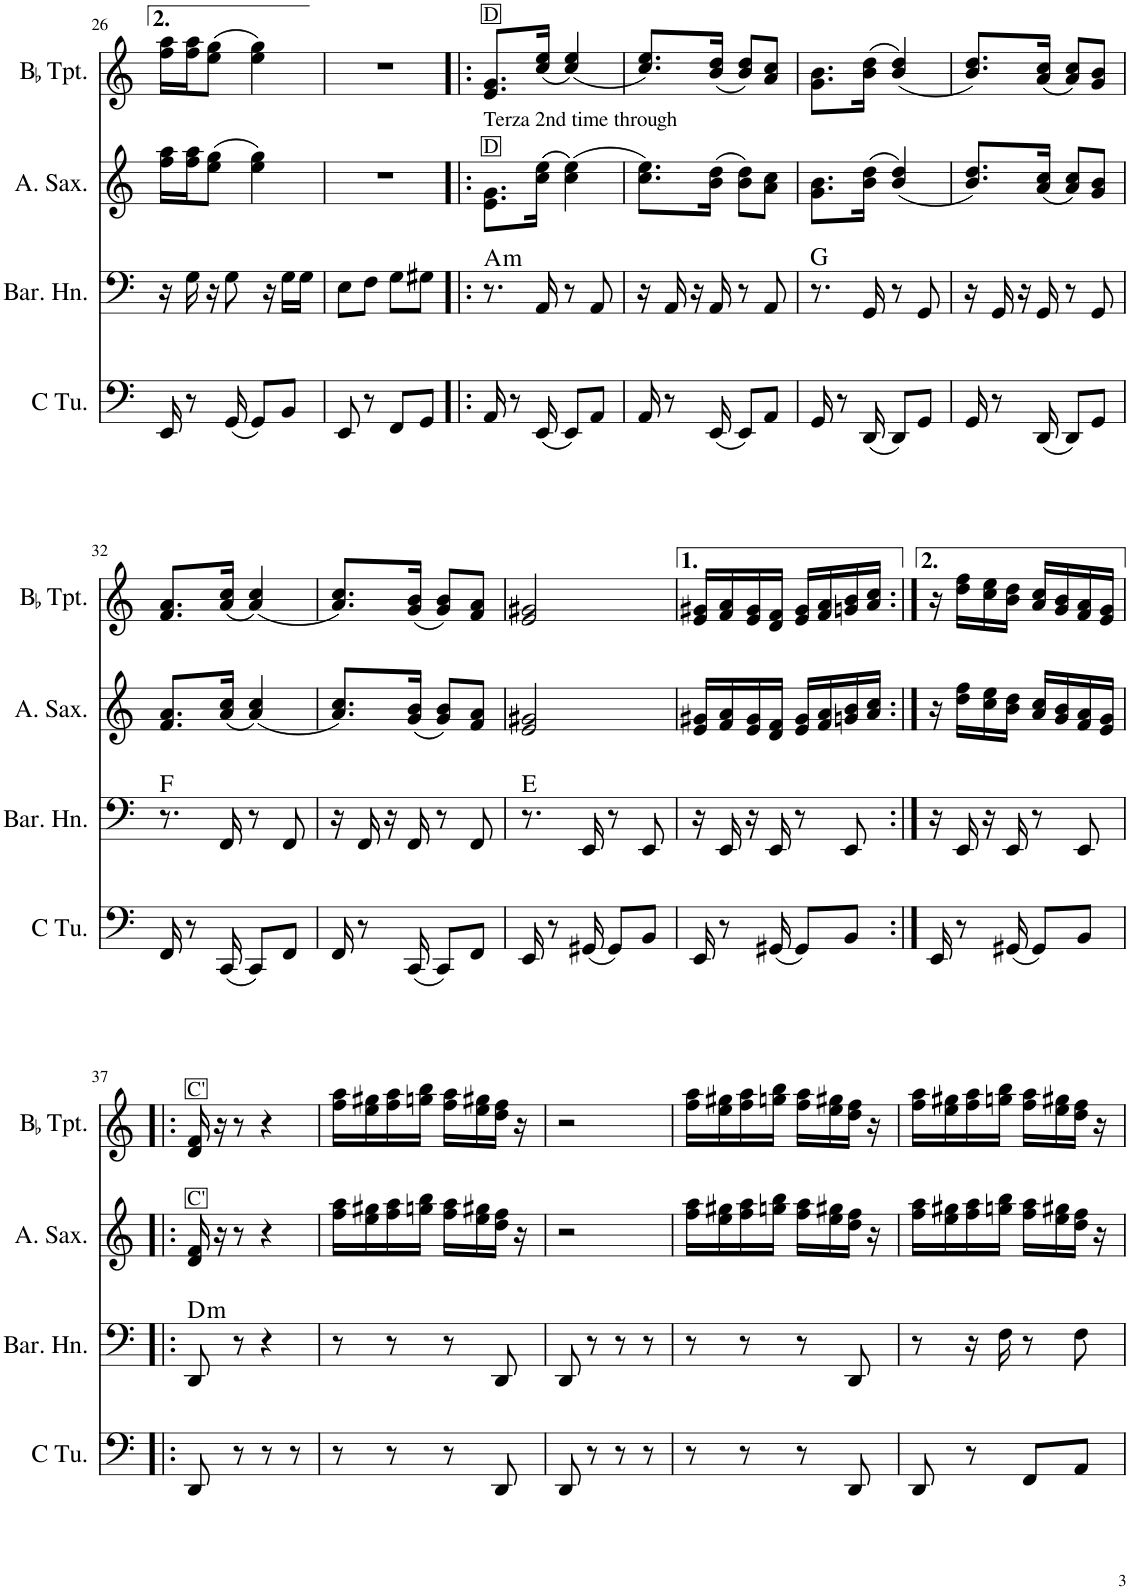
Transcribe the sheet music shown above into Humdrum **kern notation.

**kern	**kern	**harte	**kern	**kern
*part4	*part3	*part3	*part2	*part1
*staff4	*staff3	*	*staff2	*staff1
*I"C Tuba	*I"Baritone Horn	*	*I"Alto Saxophone	*I"BaccidentalFlat Trumpet
*I'C Tu.	*I'Bar. Hn.	*	*I'A. Sax.	*I'BaccidentalFlat Tpt.
!!LO:PB:g=z
*clefF4	*clefF4	*	*clefG2	*clefG2
*	*ITrd4c7	*	*ITrd5c9	*ITrd1c2
*k[]	*k[]	*	*k[]	*k[]
*M2/4	*M2/4	*	*M2/4	*M2/4
=26	=26	=26	=26	=26
16EE/	16r	.	16ff\ 16aa\LL	16ff\ 16aa\LL
8r	16G\	.	16ff\ 16aa\J	16ff\ 16aa\J
.	16r	.	(8ee\ 8gg\J	(8ee\ 8gg\J
(16GG/	8G\	.	.	.
8GG/L)	.	.	4ee\ 4gg\)	4ee\ 4gg\)
.	16r	.	.	.
8BB/J	16G\LL	.	.	.
.	16G\JJ	.	.	.
=27	=27	=27	=27	=27
8EE/	8E\L	.	2r	2r
8r	8F\J	.	.	.
8FF/L	8G\L	.	.	.
8GG/J	8G#X\J	.	.	.
=28!|:	=28!|:	=28!|:	=28!|:	=28!|:
!	!	!	!	!LO:TX:a:t=D
!	!	!	!LO:TX:a:t=D	!
!	!	!LO:H:kt=m	!LO:TX:a:t=Terza 2nd time through	!
16AA/	8.r	A:min	8.e\ 8.g\L	8.e/ 8.g/L
8r	.	.	.	.
(16EE/	16AA/	.	(16cc\ 16ee\Jk	(16cc/ 16ee/Jk
8EE/L)	8r	.	(4cc\ 4ee\)	(4cc/ 4ee/)
8AA/J	8AA/	.	.	.
=29	=29	=29	=29	=29
16AA/	16r	.	8.cc\ 8.ee\L)	8.cc/ 8.ee/L)
8r	16AA/	.	.	.
.	16r	.	.	.
(16EE/	16AA/	.	(16b\ 16dd\Jk	(16b/ 16dd/Jk
8EE/L)	8r	.	8b\ 8dd\L)	8b/ 8dd/L)
8AA/J	8AA/	.	8a\ 8cc\J	8a/ 8cc/J
=30	=30	=30	=30	=30
16GG/	8.r	G:maj	8.g\ 8.b\L	8.g\ 8.b\L
8r	.	.	.	.
(16DD/	16GG/	.	(16b\ 16dd\Jk	(16b\ 16dd\Jk
8DD/L)	8r	.	(4b/ 4dd/)	(4b/ 4dd/)
8GG/J	8GG/	.	.	.
=31	=31	=31	=31	=31
16GG/	16r	.	8.b/ 8.dd/L)	8.b/ 8.dd/L)
8r	16GG/	.	.	.
.	16r	.	.	.
(16DD/	16GG/	.	(16a/ 16cc/Jk	(16a/ 16cc/Jk
8DD/L)	8r	.	8a/ 8cc/L)	8a/ 8cc/L)
8GG/J	8GG/	.	8g/ 8b/J	8g/ 8b/J
!!LO:LB:g=z
=32	=32	=32	=32	=32
16FF/	8.r	F:maj	8.f/ 8.a/L	8.f/ 8.a/L
8r	.	.	.	.
(16CC/	16FF/	.	(16a/ 16cc/Jk	(16a/ 16cc/Jk
8CC/L)	8r	.	(4a/ 4cc/)	(4a/ 4cc/)
8FF/J	8FF/	.	.	.
=33	=33	=33	=33	=33
16FF/	16r	.	8.a/ 8.cc/L)	8.a/ 8.cc/L)
8r	16FF/	.	.	.
.	16r	.	.	.
(16CC/	16FF/	.	(16g/ 16b/Jk	(16g/ 16b/Jk
8CC/L)	8r	.	8g/ 8b/L)	8g/ 8b/L)
8FF/J	8FF/	.	8f/ 8a/J	8f/ 8a/J
=34	=34	=34	=34	=34
16EE/	8.r	E:maj	2e/ 2g#X/	2e/ 2g#X/
8r	.	.	.	.
(16GG#X/	16EE/	.	.	.
8GG#/L)	8r	.	.	.
8BB/J	8EE/	.	.	.
=35	=35	=35	=35	=35
16EE/	16r	.	16e/ 16g#X/LL	16e/ 16g#X/LL
8r	16EE/	.	16f/ 16a/	16f/ 16a/
.	16r	.	16e/ 16g#/	16e/ 16g#/
(16GG#X/	16EE/	.	16d/ 16f/JJ	16d/ 16f/JJ
8GG#/L)	8r	.	16e/ 16g#/LL	16e/ 16g#/LL
.	.	.	16f/ 16a/	16f/ 16a/
8BB/J	8EE/	.	16gn/ 16b/	16gn/ 16b/
.	.	.	16a/ 16cc/JJ	16a/ 16cc/JJ
=36:|!	=36:|!	=36:|!	=36:|!	=36:|!
16EE/	16r	.	16r	16r
8r	16EE/	.	16dd\ 16ff\LL	16dd\ 16ff\LL
.	16r	.	16cc\ 16ee\	16cc\ 16ee\
(16GG#X/	16EE/	.	16b\ 16dd\JJ	16b\ 16dd\JJ
8GG#/L)	8r	.	16a/ 16cc/LL	16a/ 16cc/LL
.	.	.	16g/ 16b/	16g/ 16b/
8BB/J	8EE/	.	16f/ 16a/	16f/ 16a/
.	.	.	16e/ 16g/JJ	16e/ 16g/JJ
!!LO:LB:g=z
=37!|:	=37!|:	=37!|:	=37!|:	=37!|:
!	!	!	!	!LO:TX:a:t=C'
!	!	!LO:H:kt=m	!LO:TX:a:t=C'	!
8DD/	8DD/	D:min	16d/ 16f/	16d/ 16f/
.	.	.	16r	16r
8r	8r	.	8r	8r
8r	4r	.	4r	4r
8r	.	.	.	.
=38	=38	=38	=38	=38
8r	8r	.	16ff\ 16aa\LL	16ff\ 16aa\LL
.	.	.	16ee\ 16gg#X\	16ee\ 16gg#X\
8r	8r	.	16ff\ 16aa\	16ff\ 16aa\
.	.	.	16ggn\ 16bb\JJ	16ggn\ 16bb\JJ
8r	8r	.	16ff\ 16aa\LL	16ff\ 16aa\LL
.	.	.	16ee\ 16gg#X\	16ee\ 16gg#X\
8DD/	8DD/	.	16dd\ 16ff\JJ	16dd\ 16ff\JJ
.	.	.	16r	16r
=39	=39	=39	=39	=39
8DD/	8DD/	.	2r	2r
8r	8r	.	.	.
8r	8r	.	.	.
8r	8r	.	.	.
=40	=40	=40	=40	=40
8r	8r	.	16ff\ 16aa\LL	16ff\ 16aa\LL
.	.	.	16ee\ 16gg#X\	16ee\ 16gg#X\
8r	8r	.	16ff\ 16aa\	16ff\ 16aa\
.	.	.	16ggn\ 16bb\JJ	16ggn\ 16bb\JJ
8r	8r	.	16ff\ 16aa\LL	16ff\ 16aa\LL
.	.	.	16ee\ 16gg#X\	16ee\ 16gg#X\
8DD/	8DD/	.	16dd\ 16ff\JJ	16dd\ 16ff\JJ
.	.	.	16r	16r
=41	=41	=41	=41	=41
8DD/	8r	.	16ff\ 16aa\LL	16ff\ 16aa\LL
.	.	.	16ee\ 16gg#X\	16ee\ 16gg#X\
8r	16r	.	16ff\ 16aa\	16ff\ 16aa\
.	16F\	.	16ggn\ 16bb\JJ	16ggn\ 16bb\JJ
8FF/L	8r	.	16ff\ 16aa\LL	16ff\ 16aa\LL
.	.	.	16ee\ 16gg#X\	16ee\ 16gg#X\
8AA/J	8F\	.	16dd\ 16ff\JJ	16dd\ 16ff\JJ
.	.	.	16r	16r
=	=	=	=	=
*-	*-	*-	*-	*-
